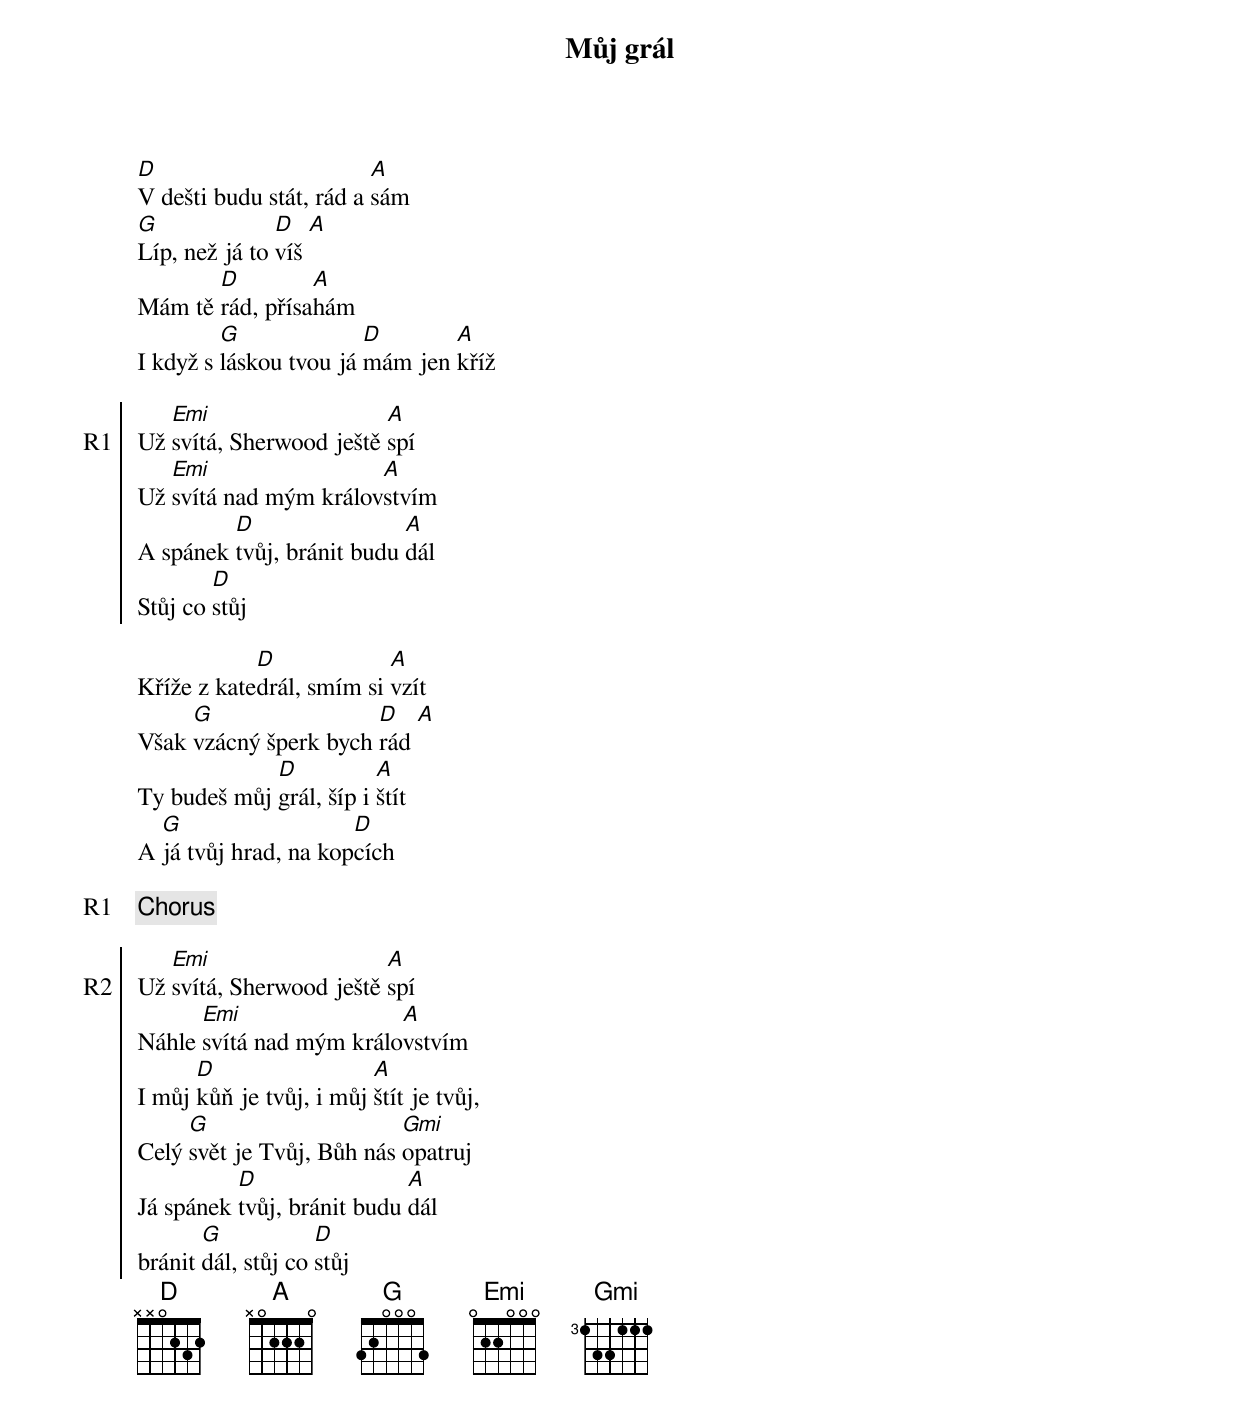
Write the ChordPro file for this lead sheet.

{title: Můj grál}
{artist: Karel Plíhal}
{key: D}
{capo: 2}
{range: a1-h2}
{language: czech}
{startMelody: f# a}
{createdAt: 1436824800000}
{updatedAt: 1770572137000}
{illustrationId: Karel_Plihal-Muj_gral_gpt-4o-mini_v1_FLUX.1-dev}
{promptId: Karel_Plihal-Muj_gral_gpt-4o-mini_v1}

{start_of_verse}
[D]V dešti budu stát, rád a [A]sám
[G]Líp, než já to [D]víš [A]
Mám tě [D]rád, přísa[A]hám
I když s [G]láskou tvou já [D]mám jen [A]kříž
{end_of_verse}

{start_of_chorus: R1}
Už [Emi]svítá, Sherwood ještě [A]spí
Už [Emi]svítá nad mým králov[A]stvím
A spánek [D]tvůj, bránit budu [A]dál
Stůj co [D]stůj
{end_of_chorus}

{start_of_verse}
Kříže z kate[D]drál, smím si [A]vzít
Však [G]vzácný šperk bych [D]rád [A]
Ty budeš můj [D]grál, šíp i [A]štít
A [G]já tvůj hrad, na kop[D]cích
{end_of_verse}

{chorus: R1}

{start_of_chorus: R2}
Už [Emi]svítá, Sherwood ještě [A]spí
Náhle [Emi]svítá nad mým králo[A]vstvím
I můj [D]kůň je tvůj, i můj [A]štít je tvůj,
Celý [G]svět je Tvůj, Bůh nás [Gmi]opatruj
Já spánek [D]tvůj, bránit budu [A]dál
bránit [G]dál, stůj co [D]stůj
{end_of_chorus}
